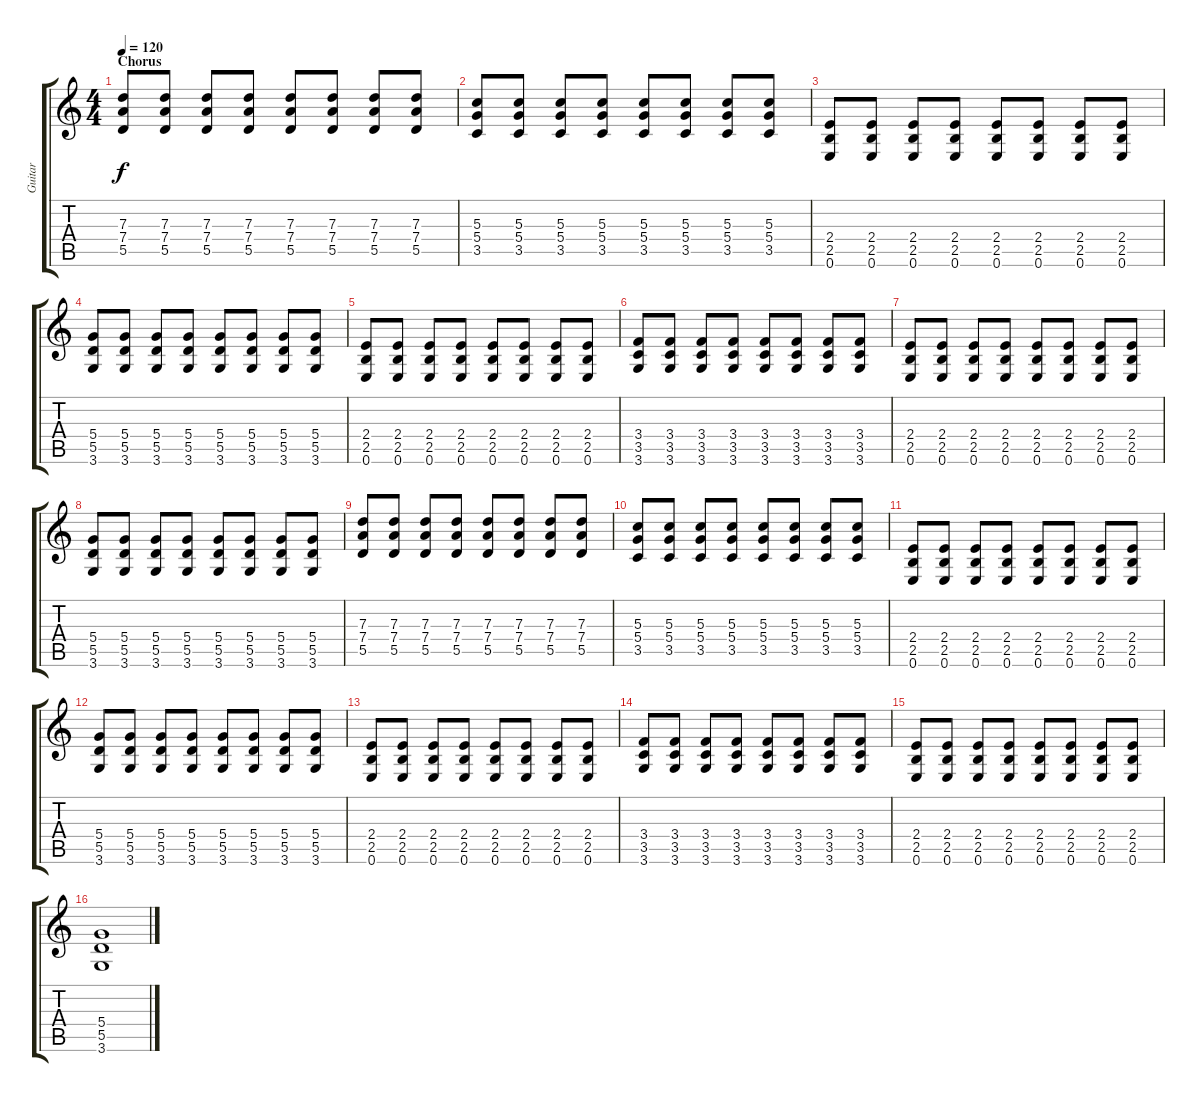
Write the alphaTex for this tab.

\track ("Guitar" "Guitar") {instrument electricguitarclean}
\staff {score tabs}
\tuning (E4 B3 G3 D3 A2 E2) {hide}
\ts (4 4)
\section ("" "Chorus")
\tempo 120
\clef g2
\ks c
(7.3 7.4 5.5).8{dy f instrument distortionguitar} (7.3 7.4 5.5).8 (7.3 7.4 5.5).8 (7.3 7.4 5.5).8 (7.3 7.4 5.5).8 (7.3 7.4 5.5).8 (7.3 7.4 5.5).8 (7.3 7.4 5.5).8 |
(5.3 5.4 3.5).8 (5.3 5.4 3.5).8 (5.3 5.4 3.5).8 (5.3 5.4 3.5).8 (5.3 5.4 3.5).8 (5.3 5.4 3.5).8 (5.3 5.4 3.5).8 (5.3 5.4 3.5).8 |
(2.4 2.5 0.6).8 (2.4 2.5 0.6).8 (2.4 2.5 0.6).8 (2.4 2.5 0.6).8 (2.4 2.5 0.6).8 (2.4 2.5 0.6).8 (2.4 2.5 0.6).8 (2.4 2.5 0.6).8 |
(5.4 5.5 3.6).8 (5.4 5.5 3.6).8 (5.4 5.5 3.6).8 (5.4 5.5 3.6).8 (5.4 5.5 3.6).8 (5.4 5.5 3.6).8 (5.4 5.5 3.6).8 (5.4 5.5 3.6).8 |
(2.4 2.5 0.6).8 (2.4 2.5 0.6).8 (2.4 2.5 0.6).8 (2.4 2.5 0.6).8 (2.4 2.5 0.6).8 (2.4 2.5 0.6).8 (2.4 2.5 0.6).8 (2.4 2.5 0.6).8 |
(3.4 3.5 3.6).8 (3.4 3.5 3.6).8 (3.4 3.5 3.6).8 (3.4 3.5 3.6).8 (3.4 3.5 3.6).8 (3.4 3.5 3.6).8 (3.4 3.5 3.6).8 (3.4 3.5 3.6).8 |
(2.4 2.5 0.6).8 (2.4 2.5 0.6).8 (2.4 2.5 0.6).8 (2.4 2.5 0.6).8 (2.4 2.5 0.6).8 (2.4 2.5 0.6).8 (2.4 2.5 0.6).8 (2.4 2.5 0.6).8 |
(5.4 5.5 3.6).8 (5.4 5.5 3.6).8 (5.4 5.5 3.6).8 (5.4 5.5 3.6).8 (5.4 5.5 3.6).8 (5.4 5.5 3.6).8 (5.4 5.5 3.6).8 (5.4 5.5 3.6).8 |
(7.3 7.4 5.5).8 (7.3 7.4 5.5).8 (7.3 7.4 5.5).8 (7.3 7.4 5.5).8 (7.3 7.4 5.5).8 (7.3 7.4 5.5).8 (7.3 7.4 5.5).8 (7.3 7.4 5.5).8 |
(5.3 5.4 3.5).8 (5.3 5.4 3.5).8 (5.3 5.4 3.5).8 (5.3 5.4 3.5).8 (5.3 5.4 3.5).8 (5.3 5.4 3.5).8 (5.3 5.4 3.5).8 (5.3 5.4 3.5).8 |
(2.4 2.5 0.6).8 (2.4 2.5 0.6).8 (2.4 2.5 0.6).8 (2.4 2.5 0.6).8 (2.4 2.5 0.6).8 (2.4 2.5 0.6).8 (2.4 2.5 0.6).8 (2.4 2.5 0.6).8 |
(5.4 5.5 3.6).8 (5.4 5.5 3.6).8 (5.4 5.5 3.6).8 (5.4 5.5 3.6).8 (5.4 5.5 3.6).8 (5.4 5.5 3.6).8 (5.4 5.5 3.6).8 (5.4 5.5 3.6).8 |
(2.4 2.5 0.6).8 (2.4 2.5 0.6).8 (2.4 2.5 0.6).8 (2.4 2.5 0.6).8 (2.4 2.5 0.6).8 (2.4 2.5 0.6).8 (2.4 2.5 0.6).8 (2.4 2.5 0.6).8 |
(3.4 3.5 3.6).8 (3.4 3.5 3.6).8 (3.4 3.5 3.6).8 (3.4 3.5 3.6).8 (3.4 3.5 3.6).8 (3.4 3.5 3.6).8 (3.4 3.5 3.6).8 (3.4 3.5 3.6).8 |
(2.4 2.5 0.6).8 (2.4 2.5 0.6).8 (2.4 2.5 0.6).8 (2.4 2.5 0.6).8 (2.4 2.5 0.6).8 (2.4 2.5 0.6).8 (2.4 2.5 0.6).8 (2.4 2.5 0.6).8 |
(5.4 5.5 3.6).1
